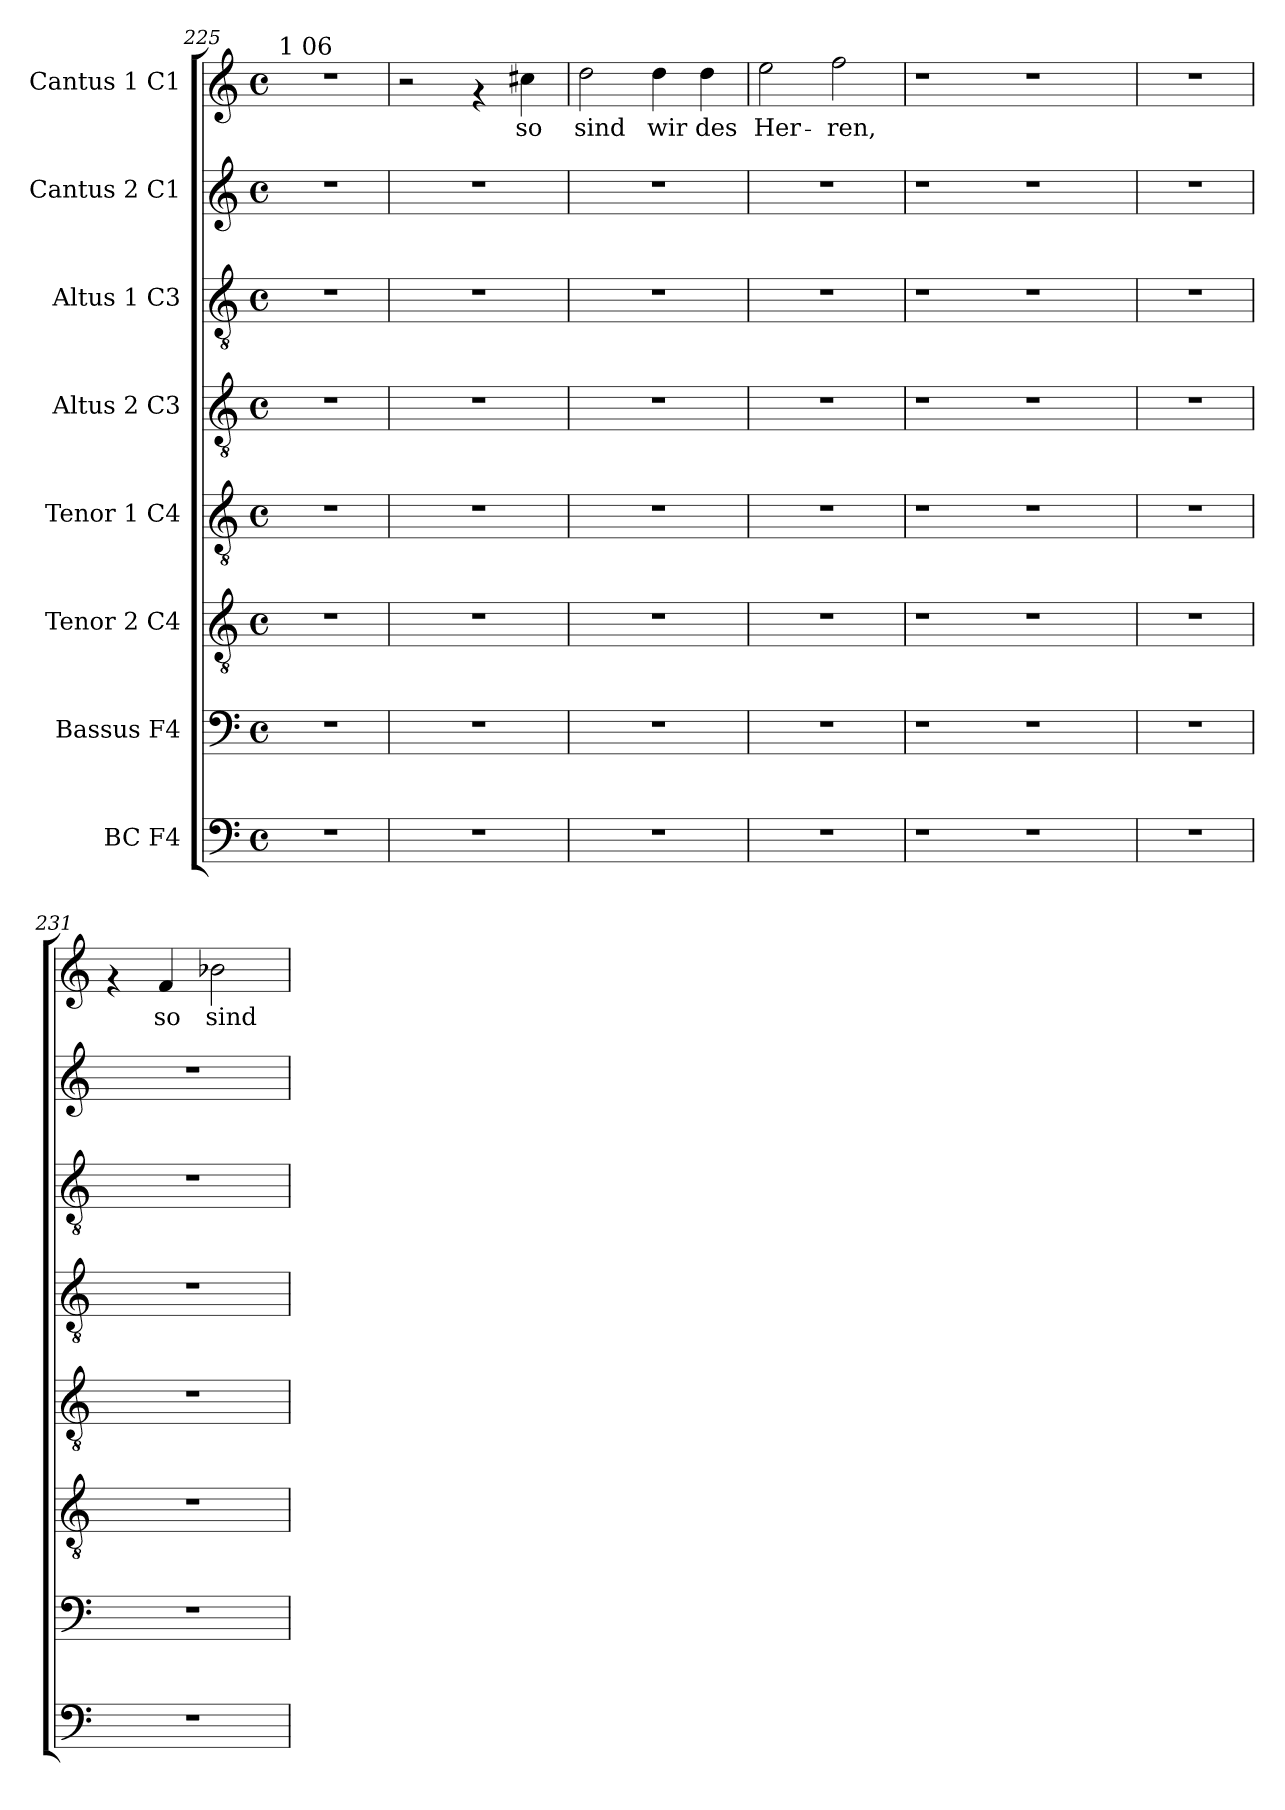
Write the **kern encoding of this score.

**kern	**kern	**kern	**kern	**kern	**kern	**kern	**kern	**text
*part8	*part7	*part6	*part5	*part4	*part3	*part2	*part1	*part1
*staff8	*staff7	*staff6	*staff5	*staff4	*staff3	*staff2	*staff1	*staff1
*I"BC  F4	*I"Bassus  F4	*I"Tenor 2  C4	*I"Tenor 1  C4	*I"Altus 2  C3	*I"Altus 1  C3	*I"Cantus 2  C1	*I"Cantus 1  C1	*
!!LO:LB:g=z
*clefF4	*clefF4	*clefGv2	*clefGv2	*clefGv2	*clefGv2	*clefG2	*clefG2	*
*k[]	*k[]	*k[]	*k[]	*k[]	*k[]	*k[]	*k[]	*
*C:	*C:	*C:	*C:	*C:	*C:	*C:	*C:	*
*M4/4	*M4/4	*M4/4	*M4/4	*M4/4	*M4/4	*M4/4	*M4/4	*
*met(c)	*met(c)	*met(c)	*met(c)	*met(c)	*met(c)	*met(c)	*met(c)	*
=225	=225	=225	=225	=225	=225	=225	=225	=225
!	!	!	!	!	!	!	!LO:TX:a:t=1 06	!
1r	1r	1r	1r	1r	1r	1r	1r	.
=226	=226	=226	=226	=226	=226	=226	=226	=226
1r	1r	1r	1r	1r	1r	1r	2r	.
.	.	.	.	.	.	.	4rf	.
!	!	!	!	!	!	!	!	!LO:LY:b:cj
.	.	.	.	.	.	.	4cc#X\	so
=227	=227	=227	=227	=227	=227	=227	=227	=227
!	!	!	!	!	!	!	!	!LO:LY:b:cj
1r	1r	1r	1r	1r	1r	1r	2dd\	sind
!	!	!	!	!	!	!	!	!LO:LY:b:cj
.	.	.	.	.	.	.	4dd\	wir
!	!	!	!	!	!	!	!	!LO:LY:b:cj
.	.	.	.	.	.	.	4dd\	des
=228	=228	=228	=228	=228	=228	=228	=228	=228
!	!	!	!	!	!	!	!	!LO:LY:b:cj
1r	1r	1r	1r	1r	1r	1r	2ee\	Her-
!	!	!	!	!	!	!	!	!LO:LY:b:cj
.	.	.	.	.	.	.	2ff\	-ren,
=229	=229	=229	=229	=229	=229	=229	=229	=229
1r	1r	1r	1r	1r	1r	1r	1r	.
1r	1r	1r	1r	1r	1r	1r	1r	.
=230	=230	=230	=230	=230	=230	=230	=230	=230
1r	1r	1r	1r	1r	1r	1r	1r	.
=231	=231	=231	=231	=231	=231	=231	=231	=231
1r	1r	1r	1r	1r	1r	1r	4rf	.
!	!	!	!	!	!	!	!	!LO:LY:b:cj
.	.	.	.	.	.	.	4f/	so
!	!	!	!	!	!	!	!	!LO:LY:b:cj
.	.	.	.	.	.	.	2b-X\	sind
=	=	=	=	=	=	=	=	=
*-	*-	*-	*-	*-	*-	*-	*-	*-
